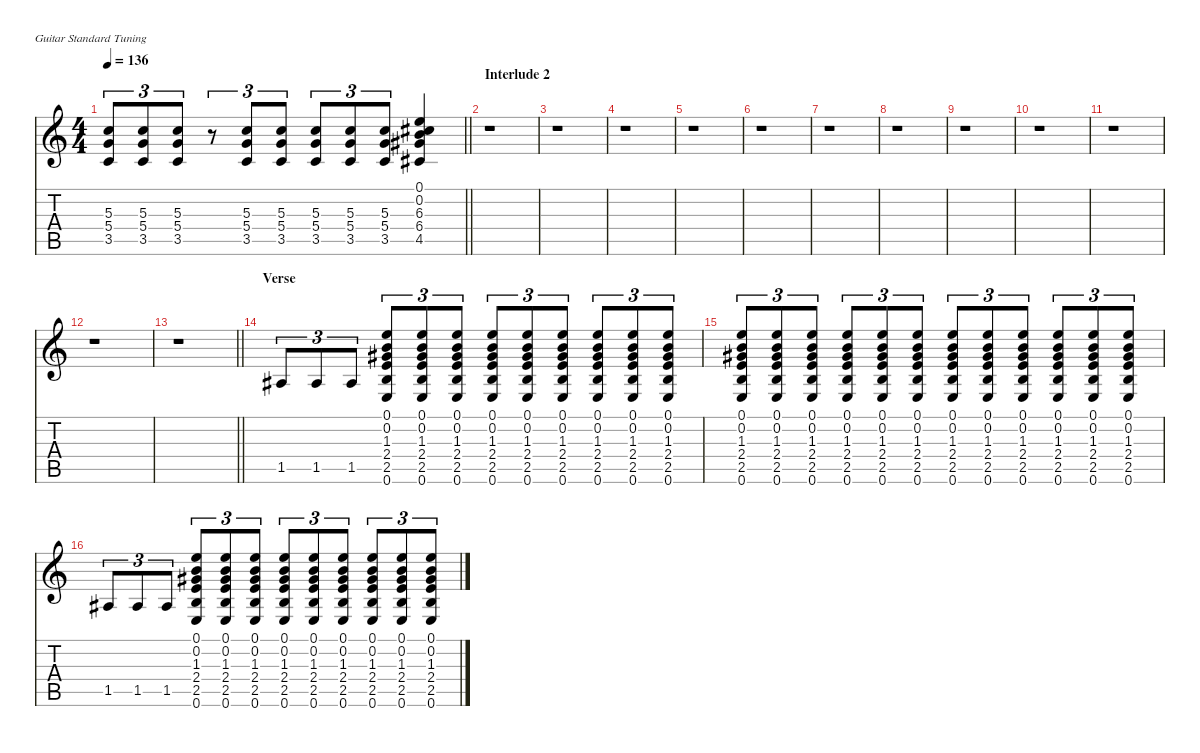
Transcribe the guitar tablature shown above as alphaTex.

\defaultSystemsLayout 4
\hideDynamics
\bracketExtendMode nobrackets
\singleTrackTrackNamePolicy hidden
\multiTrackTrackNamePolicy hidden
\firstSystemTrackNameMode fullname
\firstSystemTrackNameOrientation horizontal
\otherSystemsTrackNameOrientation horizontal
\track ("Guitar" "dist.guit.") {instrument distortionguitar}
\staff {score tabs}
\tuning (E4 B3 G3 D3 A2 E2)
\ts (4 4)
\tempo 136
\clef g2
\barLineRight lightlight
\ks c
(5.3 5.4 3.5).8{tu (3 2) dy f beam Up} (5.3 5.4 3.5).8{tu (3 2) beam Up} (5.3 5.4 3.5).8{tu (3 2) beam Up} r.8{tu (3 2) beam Up} (5.3 5.4 3.5).8{tu (3 2) beam Up} (5.3 5.4 3.5).8{tu (3 2) beam Up} (5.3 5.4 3.5).8{tu (3 2) beam Up} (5.3 5.4 3.5).8{tu (3 2) beam Up} (5.3 5.4 3.5).8{tu (3 2) beam Up} (0.1 0.2 6.3{acc #} 6.4{acc #} 4.5{acc #}).4{beam Up} |
\section ("" "Interlude 2")
r.1{beam Down} |
r.1{beam Down} |
r.1{beam Down} |
r.1{beam Down} |
r.1{beam Down} |
r.1{beam Down} |
r.1{beam Down} |
r.1{beam Down} |
r.1{beam Down} |
r.1{beam Down} |
r.1{beam Down} |
\barLineRight lightlight
r.1{beam Down} |
\section ("" "Verse")
1.5{acc #}.8{tu (3 2) beam Up} 1.5{acc #}.8{tu (3 2) beam Up} 1.5{acc #}.8{tu (3 2) beam Up} (0.1 0.2 1.3{acc #} 2.4 2.5 0.6).8{tu (3 2) beam Up} (0.1 0.2 1.3{acc #} 2.4 2.5 0.6).8{tu (3 2) beam Up} (0.1 0.2 1.3{acc #} 2.4 2.5 0.6).8{tu (3 2) beam Up} (0.1 0.2 1.3{acc #} 2.4 2.5 0.6).8{tu (3 2) beam Up} (0.1 0.2 1.3{acc #} 2.4 2.5 0.6).8{tu (3 2) beam Up} (0.1 0.2 1.3{acc #} 2.4 2.5 0.6).8{tu (3 2) beam Up} (0.1 0.2 1.3{acc #} 2.4 2.5 0.6).8{tu (3 2) beam Up} (0.1 0.2 1.3{acc #} 2.4 2.5 0.6).8{tu (3 2) beam Up} (0.1 0.2 1.3{acc #} 2.4 2.5 0.6).8{tu (3 2) beam Up} |
(0.1 0.2 1.3{acc #} 2.4 2.5 0.6).8{tu (3 2) beam Up} (0.1 0.2 1.3{acc #} 2.4 2.5 0.6).8{tu (3 2) beam Up} (0.1 0.2 1.3{acc #} 2.4 2.5 0.6).8{tu (3 2) beam Up} (0.1 0.2 1.3{acc #} 2.4 2.5 0.6).8{tu (3 2) beam Up} (0.1 0.2 1.3{acc #} 2.4 2.5 0.6).8{tu (3 2) beam Up} (0.1 0.2 1.3{acc #} 2.4 2.5 0.6).8{tu (3 2) beam Up} (0.1 0.2 1.3{acc #} 2.4 2.5 0.6).8{tu (3 2) beam Up} (0.1 0.2 1.3{acc #} 2.4 2.5 0.6).8{tu (3 2) beam Up} (0.1 0.2 1.3{acc #} 2.4 2.5 0.6).8{tu (3 2) beam Up} (0.1 0.2 1.3{acc #} 2.4 2.5 0.6).8{tu (3 2) beam Up} (0.1 0.2 1.3{acc #} 2.4 2.5 0.6).8{tu (3 2) beam Up} (0.1 0.2 1.3{acc #} 2.4 2.5 0.6).8{tu (3 2) beam Up} |
1.5{acc #}.8{tu (3 2) beam Up} 1.5{acc #}.8{tu (3 2) beam Up} 1.5{acc #}.8{tu (3 2) beam Up} (0.1 0.2 1.3{acc #} 2.4 2.5 0.6).8{tu (3 2) beam Up} (0.1 0.2 1.3{acc #} 2.4 2.5 0.6).8{tu (3 2) beam Up} (0.1 0.2 1.3{acc #} 2.4 2.5 0.6).8{tu (3 2) beam Up} (0.1 0.2 1.3{acc #} 2.4 2.5 0.6).8{tu (3 2) beam Up} (0.1 0.2 1.3{acc #} 2.4 2.5 0.6).8{tu (3 2) beam Up} (0.1 0.2 1.3{acc #} 2.4 2.5 0.6).8{tu (3 2) beam Up} (0.1 0.2 1.3{acc #} 2.4 2.5 0.6).8{tu (3 2) beam Up} (0.1 0.2 1.3{acc #} 2.4 2.5 0.6).8{tu (3 2) beam Up} (0.1 0.2 1.3{acc #} 2.4 2.5 0.6).8{tu (3 2) beam Up}
